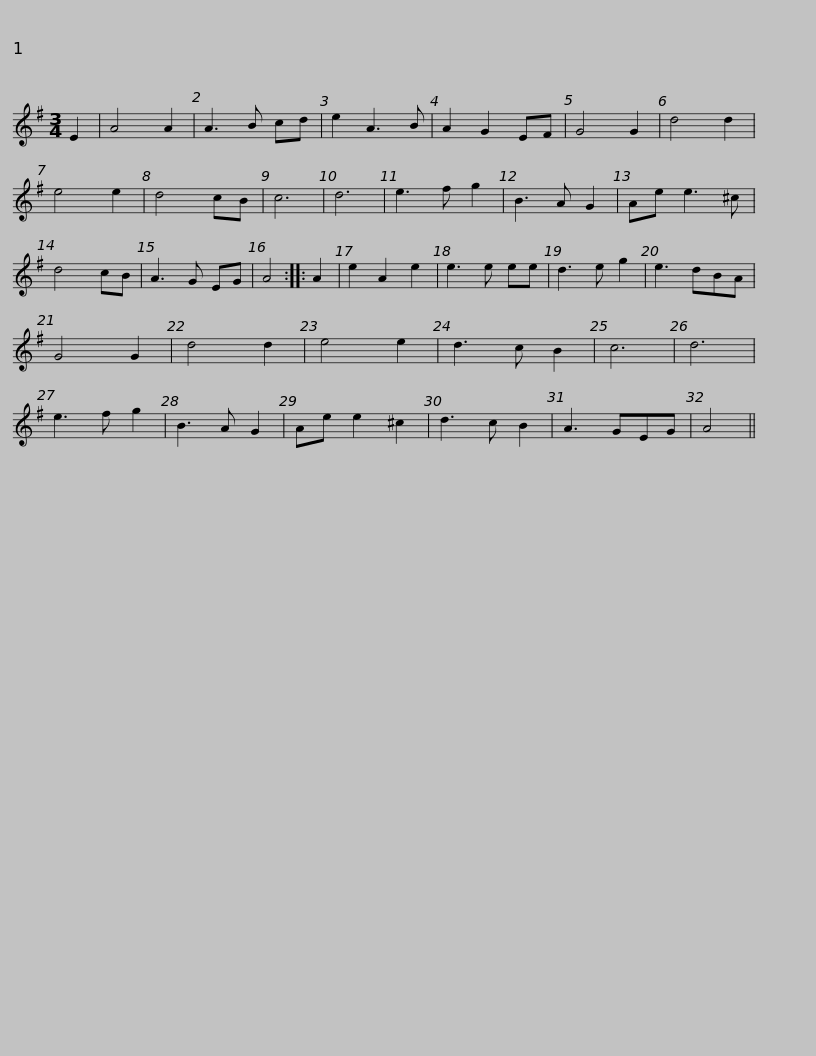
X:1
L:1/8
M:3/4
I:linebreak $
K:G
V:1 treble
V:1
 E2 | A4 A2 | A3 B cd | e2 A3 B | A2 G2 EF | %5
 G4 G2 | d4 d2 | e4 e2 | d4 cB | c6 | %10
 d6 | e3 f g2 | B3 A G2 |$ Ae e3 ^c | d4 cB | %15
 A3 G EG | A4 :: A2 | e2 A2 e2 | e3 e ee | %20
 d3 e g2 | e3 dBA | G4 G2 | d4 d2 | e4 e2 |$ %25
 d3 c B2 | c6 | d6 | e3 f g2 | B3 A G2 | %30
 Ae e2 ^c2 | d3 c B2 | A3 GEG | A4 || %34
